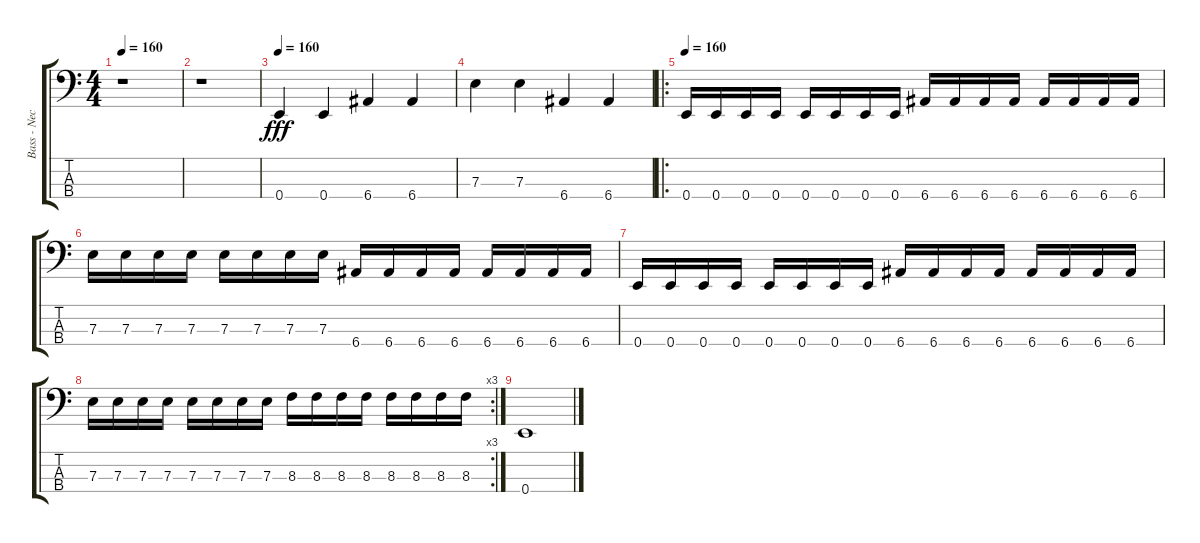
\track ("Bass - Necrobutcher" "Bass - Nec") {instrument distortionguitar}
\staff {score tabs}
\tuning (G2 D2 A1 E1) {hide}
\ts (4 4)
\tempo 160
\clef f4
\ks c
r.1{dy fff} |
r.1 |
\tempo 160
0.4.4 0.4.4 6.4.4 6.4.4 |
7.3.4 7.3.4 6.4.4 6.4.4 |
\ro
\tempo 160
0.4.16 0.4.16 0.4.16 0.4.16 0.4.16 0.4.16 0.4.16 0.4.16 6.4.16 6.4.16 6.4.16 6.4.16 6.4.16 6.4.16 6.4.16 6.4.16 |
7.3.16 7.3.16 7.3.16 7.3.16 7.3.16 7.3.16 7.3.16 7.3.16 6.4.16 6.4.16 6.4.16 6.4.16 6.4.16 6.4.16 6.4.16 6.4.16 |
0.4.16 0.4.16 0.4.16 0.4.16 0.4.16 0.4.16 0.4.16 0.4.16 6.4.16 6.4.16 6.4.16 6.4.16 6.4.16 6.4.16 6.4.16 6.4.16 |
\rc 3
7.3.16 7.3.16 7.3.16 7.3.16 7.3.16 7.3.16 7.3.16 7.3.16 8.3.16 8.3.16 8.3.16 8.3.16 8.3.16 8.3.16 8.3.16 8.3.16 |
0.4.1
